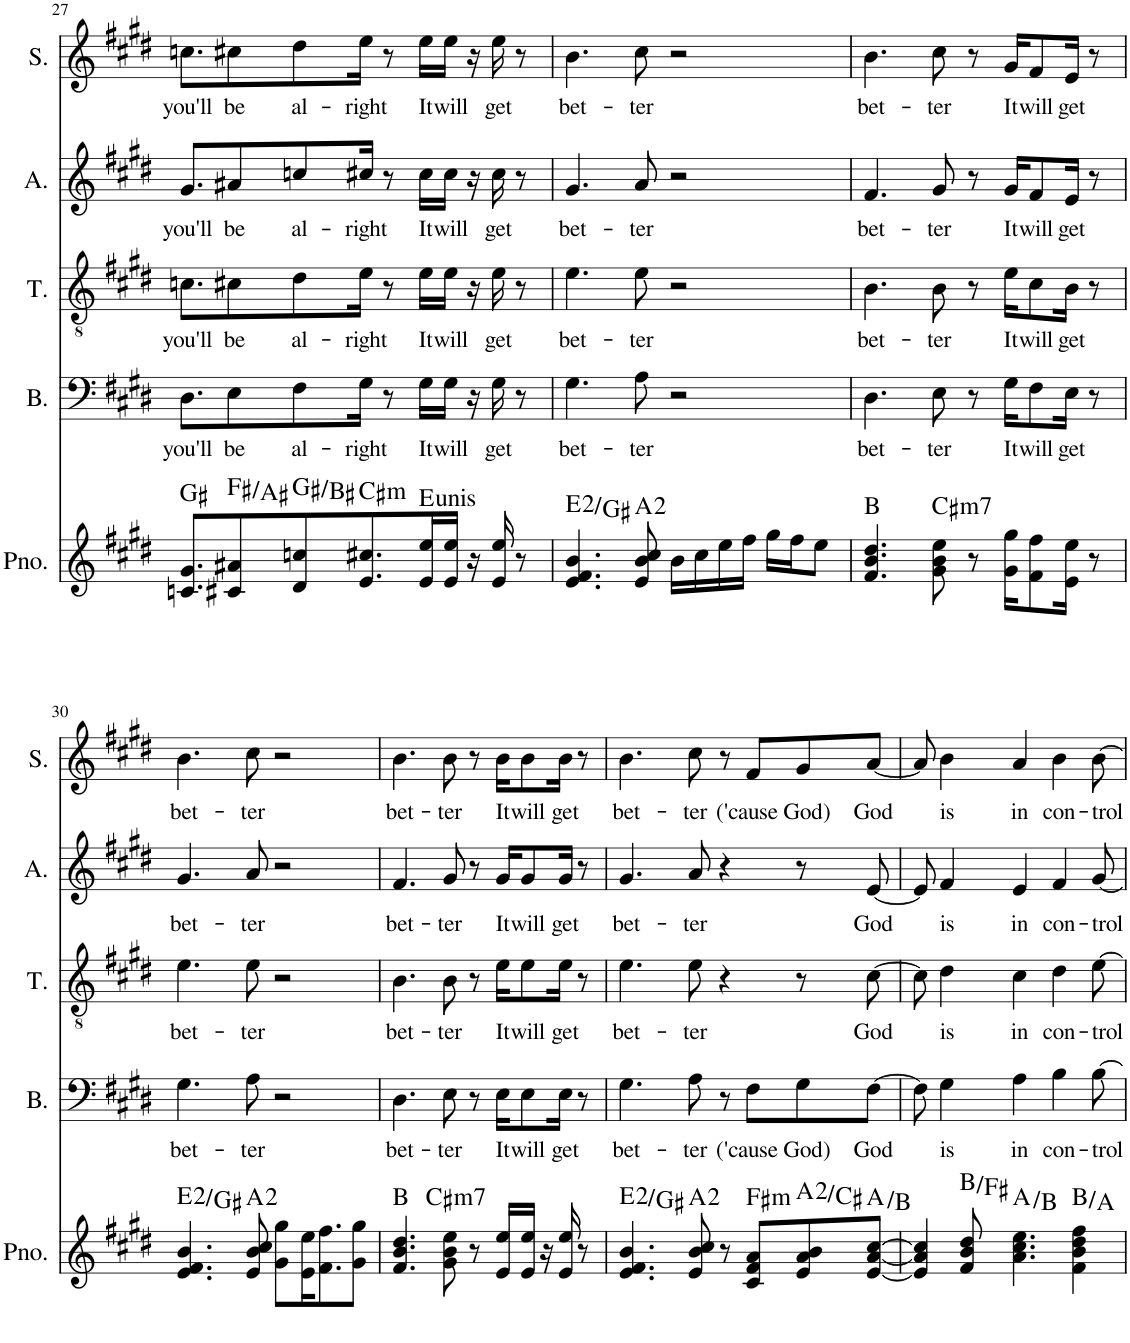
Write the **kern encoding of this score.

**kern	**harte	**kern	**text	**kern	**text	**kern	**text	**kern	**text
*part5	*part5	*part4	*part4	*part3	*part3	*part2	*part2	*part1	*part1
*staff5	*	*staff4	*staff4	*staff3	*staff3	*staff2	*staff2	*staff1	*staff1
*I"Piano	*	*I"Bass	*	*I"Tenor	*	*I"Alto	*	*I"Soprano	*
*I'Pno.	*	*I'B.	*	*I'T.	*	*I'A.	*	*I'S.	*
!!LO:PB:g=z
*clefG2	*	*clefF4	*	*clefGv2	*	*clefG2	*	*clefG2	*
*k[f#c#g#d#]	*	*k[f#c#g#d#]	*	*k[f#c#g#d#]	*	*k[f#c#g#d#]	*	*k[f#c#g#d#]	*
*M4/4	*	*M4/4	*	*M4/4	*	*M4/4	*	*M4/4	*
=27	=27	=27	=27	=27	=27	=27	=27	=27	=27
!	!	!	!LO:LY:b	!	!LO:LY:b	!	!LO:LY:b	!	!LO:LY:b
8.cn/ 8.g#/L	G#:maj	8.D#\L	you'll	8.cn\L	you'll	8.g#/L	you'll	8.ccn\L	you'll
!	!	!	!LO:LY:b	!	!LO:LY:b	!	!LO:LY:b	!	!LO:LY:b
8c#X/ 8a#X/	F#:maj/3	8E\	be	8c#X\	be	8a#X/	be	8cc#X\	be
!	!	!	!LO:LY:b	!	!LO:LY:b	!	!LO:LY:b	!	!LO:LY:b
8d#/ 8ccn/	G#:maj/3	8F#\	al-	8d#\	al-	8ccn/	al-	8dd#\	al-
!	!LO:H:kt=m	!	!LO:LY:b	!	!LO:LY:b	!	!LO:LY:b	!	!LO:LY:b
8.e/ 8.cc#X/	C#:min	16G#\Jk	-right	16e\Jk	-right	16cc#X/Jk	-right	16ee\Jk	-right
.	.	8r	.	8r	.	8r	.	8r	.
!	!LO:H:kt=unis	!	!LO:LY:b	!	!LO:LY:b	!	!LO:LY:b	!	!LO:LY:b
16e/ 16ee/L	.	16G#\LL	It	16e\LL	It	16cc#\LL	It	16ee\LL	It
!	!	!	!LO:LY:b	!	!LO:LY:b	!	!LO:LY:b	!	!LO:LY:b
16e/ 16ee/JJ	.	16G#\JJ	will	16e\JJ	will	16cc#\JJ	will	16ee\JJ	will
16r	.	16r	.	16r	.	16r	.	16r	.
!	!	!	!LO:LY:b	!	!LO:LY:b	!	!LO:LY:b	!	!LO:LY:b
16e/ 16ee/	.	16G#\	get	16e\	get	16cc#\	get	16ee\	get
8r	.	8r	.	8r	.	8r	.	8r	.
=28	=28	=28	=28	=28	=28	=28	=28	=28	=28
!	!	!	!LO:LY:b	!	!LO:LY:b	!	!LO:LY:b	!	!LO:LY:b
4.e/ 4.f#/ 4.b/	E:maj(2)/3	4.G#\	bet-	4.e\	bet-	4.g#/	bet-	4.b\	bet-
!	!	!	!LO:LY:b	!	!LO:LY:b	!	!LO:LY:b	!	!LO:LY:b
8e/ 8b/ 8cc#/	A:maj(2)	8A\	-ter	8e\	-ter	8a/	-ter	8cc#\	-ter
16b\LL	.	2r	.	2r	.	2r	.	2r	.
16cc#\	.	.	.	.	.	.	.	.	.
16ee\	.	.	.	.	.	.	.	.	.
16ff#\JJ	.	.	.	.	.	.	.	.	.
16gg#\LL	.	.	.	.	.	.	.	.	.
16ff#\J	.	.	.	.	.	.	.	.	.
8ee\J	.	.	.	.	.	.	.	.	.
=29	=29	=29	=29	=29	=29	=29	=29	=29	=29
!	!	!	!LO:LY:b	!	!LO:LY:b	!	!LO:LY:b	!	!LO:LY:b
4.f#/ 4.b/ 4.dd#/	B:maj	4.D#\	bet-	4.B\	bet-	4.f#/	bet-	4.b\	bet-
!	!LO:H:kt=m7	!	!LO:LY:b	!	!LO:LY:b	!	!LO:LY:b	!	!LO:LY:b
8g#\ 8b\ 8ee\	C#:min7	8E\	-ter	8B\	-ter	8g#/	-ter	8cc#\	-ter
8r	.	8r	.	8r	.	8r	.	8r	.
!	!	!	!LO:LY:b	!	!LO:LY:b	!	!LO:LY:b	!	!LO:LY:b
16g#\ 16gg#\KL	.	16G#\KL	It	16e\KL	It	16g#/KL	It	16g#/KL	It
!	!	!	!LO:LY:b	!	!LO:LY:b	!	!LO:LY:b	!	!LO:LY:b
8f#\ 8ff#\	.	8F#\	will	8c#\	will	8f#/	will	8f#/	will
!	!	!	!LO:LY:b	!	!LO:LY:b	!	!LO:LY:b	!	!LO:LY:b
16e\ 16ee\Jk	.	16E\Jk	get	16B\Jk	get	16e/Jk	get	16e/Jk	get
8r	.	8r	.	8r	.	8r	.	8r	.
!!LO:LB:g=z
=30	=30	=30	=30	=30	=30	=30	=30	=30	=30
!	!	!	!LO:LY:b	!	!LO:LY:b	!	!LO:LY:b	!	!LO:LY:b
4.e/ 4.f#/ 4.b/	E:maj(2)/3	4.G#\	bet-	4.e\	bet-	4.g#/	bet-	4.b\	bet-
!	!	!	!LO:LY:b	!	!LO:LY:b	!	!LO:LY:b	!	!LO:LY:b
8e/ 8b/ 8cc#/	A:maj(2)	8A\	-ter	8e\	-ter	8a/	-ter	8cc#\	-ter
8g#\ 8gg#\L	.	2r	.	2r	.	2r	.	2r	.
16e\ 16ee\K	.	.	.	.	.	.	.	.	.
8.f#\ 8.ff#\	.	.	.	.	.	.	.	.	.
8g#\ 8gg#\J	.	.	.	.	.	.	.	.	.
=31	=31	=31	=31	=31	=31	=31	=31	=31	=31
!	!	!	!LO:LY:b	!	!LO:LY:b	!	!LO:LY:b	!	!LO:LY:b
*^	*	*	*	*	*	*	*	*	*
4.f#/ 4.b/ 4.dd#/	4ryy	B:maj	4.D#\	bet-	4.B\	bet-	4.f#/	bet-	4.b\	bet-
!	!	!LO:H:kt=m7	!	!	!	!	!	!	!	!
.	2.ryy	C#:min7	.	.	.	.	.	.	.	.
!	!	!	!	!LO:LY:b	!	!LO:LY:b	!	!LO:LY:b	!	!LO:LY:b
8g#\ 8b\ 8ee\	.	.	8E\	-ter	8B\	-ter	8g#/	-ter	8b\	-ter
8r	.	.	8r	.	8r	.	8r	.	8r	.
!	!	!	!	!LO:LY:b	!	!LO:LY:b	!	!LO:LY:b	!	!LO:LY:b
16e/ 16ee/LL	.	.	16E\KL	It	16e\KL	It	16g#/KL	It	16b\KL	It
!	!	!	!	!LO:LY:b	!	!LO:LY:b	!	!LO:LY:b	!	!LO:LY:b
16e/ 16ee/JJ	.	.	8E\	will	8e\	will	8g#/	will	8b\	will
16r	.	.	.	.	.	.	.	.	.	.
!	!	!	!	!LO:LY:b	!	!LO:LY:b	!	!LO:LY:b	!	!LO:LY:b
16e/ 16ee/	.	.	16E\Jk	get	16e\Jk	get	16g#/Jk	get	16b\Jk	get
8r	.	.	8r	.	8r	.	8r	.	8r	.
=32	=32	=32	=32	=32	=32	=32	=32	=32	=32	=32
!	!	!	!	!LO:LY:b	!	!LO:LY:b	!	!LO:LY:b	!	!LO:LY:b
*v	*v	*	*	*	*	*	*	*	*	*
4.e/ 4.f#/ 4.b/	E:maj(2)/3	4.G#\	bet-	4.e\	bet-	4.g#/	bet-	4.b\	bet-
!	!	!	!LO:LY:b	!	!LO:LY:b	!	!LO:LY:b	!	!LO:LY:b
8e/ 8b/ 8cc#/	A:maj(2)	8A\	-ter	8e\	-ter	8a/	-ter	8cc#\	-ter
8r	.	8r	.	4r	.	4r	.	8r	.
!	!LO:H:kt=m	!	!LO:LY:b	!	!	!	!	!	!LO:LY:b
8c#/ 8f#/ 8a/L	F#:min	8F#\L	('cause	.	.	.	.	8f#/L	('cause
!	!	!	!LO:LY:b	!	!	!	!	!	!LO:LY:b
8e/ 8a/ 8b/	A:maj(2)/3	8G#\	God)	8r	.	8r	.	8g#/	God)
!	!	!	!LO:LY:b	!	!LO:LY:b	!	!LO:LY:b	!	!LO:LY:b
[8e/ [8a/ [8cc#/J	A:maj/2	[8F#\J	God	[8c#\	God	[8e/	God	[8a/J	God
=33	=33	=33	=33	=33	=33	=33	=33	=33	=33
4e/] 4a/] 4cc#/]	.	8F#\]	.	8c#\]	.	8e/]	.	8a/]	.
!	!	!	!LO:LY:b	!	!LO:LY:b	!	!LO:LY:b	!	!LO:LY:b
.	.	4G#\	is	4d#\	is	4f#/	is	4b\	is
8f#/ 8b/ 8dd#/	B:maj/5	.	.	.	.	.	.	.	.
!	!	!	!LO:LY:b	!	!LO:LY:b	!	!LO:LY:b	!	!LO:LY:b
4.a\ 4.cc#\ 4.ee\	A:maj/2	4A\	in	4c#\	in	4e/	in	4a/	in
!	!	!	!LO:LY:b	!	!LO:LY:b	!	!LO:LY:b	!	!LO:LY:b
.	.	4B\	con-	4d#\	con-	4f#/	con-	4b\	con-
4f#\ 4b\ 4dd#\ 4ff#\	B:maj/b7	.	.	.	.	.	.	.	.
!	!	!	!LO:LY:b	!	!LO:LY:b	!	!LO:LY:b	!	!LO:LY:b
.	.	[8B\	-trol	[8e\	-trol	[8g#/	-trol	[8b\	-trol
=	=	=	=	=	=	=	=	=	=
*-	*-	*-	*-	*-	*-	*-	*-	*-	*-
